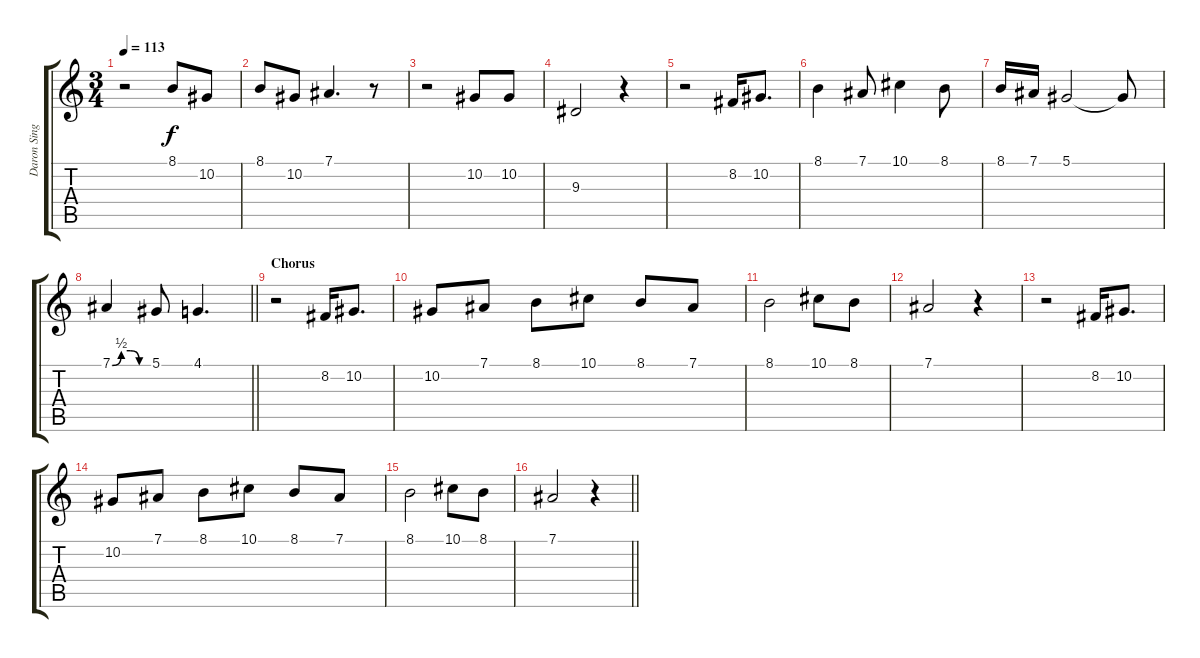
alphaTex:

\track ("Daron Singing" "Daron Sing") {instrument clarinet}
\staff {score tabs}
\tuning (Eb4 Bb3 Gb3 Db3 Ab2 Db2) {hide}
\ts (3 4)
\tempo 113
\clef g2
\ks c
r.2{dy f} 8.1.8 10.2.8 |
8.1.8 10.2.8 7.1.4{d} r.8 |
r.2 10.2.8 10.2.8 |
9.3.2 r.4 |
r.2 8.2.16 10.2.8{d} |
8.1.4 7.1.8 10.1.4 8.1.8 |
8.1.16 7.1.16 5.1.2 5.1{t}.8 |
\barLineRight lightlight
7.1{be (custom 0 0 15 2 30 2 45 0 60 0)}.4 5.1.8 4.1.4{d} |
\section ("" "Chorus")
r.2 8.2.16 10.2.8{d} |
10.2.8 7.1.8 8.1.8 10.1.8 8.1.8 7.1.8 |
8.1.2 10.1.8 8.1.8 |
7.1.2 r.4 |
r.2 8.2.16 10.2.8{d} |
10.2.8 7.1.8 8.1.8 10.1.8 8.1.8 7.1.8 |
8.1.2 10.1.8 8.1.8 |
\barLineRight lightlight
7.1.2 r.4
